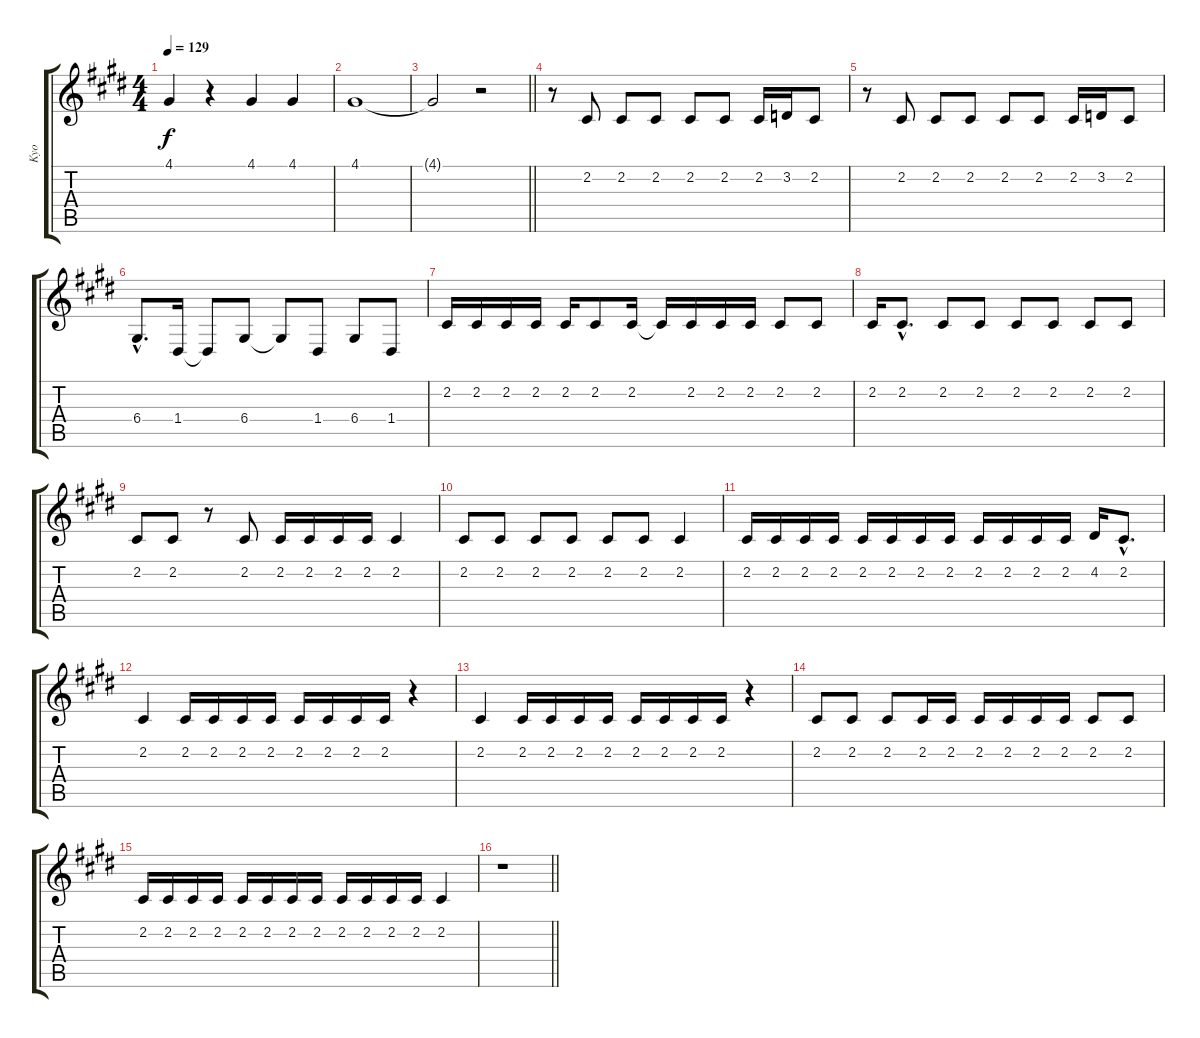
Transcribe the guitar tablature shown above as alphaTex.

\track ("Kyo" "Kyo") {instrument sopranosax}
\staff {score tabs}
\tuning (E4 B3 G3 D3 A2 E2) {hide}
\ts (4 4)
\tempo 129
\clef g2
\ks e
4.1{t}.4{dy f} r.4 4.1.4 4.1.4 |
4.1.1 |
\barLineRight lightlight
4.1{t}.2 r.2 |
r.8 2.2.8 2.2.8 2.2.8 2.2.8 2.2.8 2.2.16 3.2.16 2.2.8 |
r.8 2.2.8 2.2.8 2.2.8 2.2.8 2.2.8 2.2.16 3.2.16 2.2.8 |
6.4{hac}.8{d} 1.4.16 1.4{t}.8 6.4.8 6.4{t}.8 1.4.8 6.4.8 1.4.8 |
2.2.16 2.2.16 2.2.16 2.2.16 2.2.16 2.2.8 2.2.16 2.2{t}.16 2.2.16 2.2.16 2.2.16 2.2.8 2.2.8 |
2.2.16 2.2{hac}.8{d} 2.2.8 2.2.8 2.2.8 2.2.8 2.2.8 2.2.8 |
2.2.8 2.2.8 r.8 2.2.8 2.2.16 2.2.16 2.2.16 2.2.16 2.2.4 |
2.2.8 2.2.8 2.2.8 2.2.8 2.2.8 2.2.8 2.2.4 |
2.2.16 2.2.16 2.2.16 2.2.16 2.2.16 2.2.16 2.2.16 2.2.16 2.2.16 2.2.16 2.2.16 2.2.16 4.2.16 2.2{hac}.8{d} |
2.2.4 2.2.16 2.2.16 2.2.16 2.2.16 2.2.16 2.2.16 2.2.16 2.2.16 r.4 |
2.2.4 2.2.16 2.2.16 2.2.16 2.2.16 2.2.16 2.2.16 2.2.16 2.2.16 r.4 |
2.2.8 2.2.8 2.2.8 2.2.16 2.2.16 2.2.16 2.2.16 2.2.16 2.2.16 2.2.8 2.2.8 |
2.2.16 2.2.16 2.2.16 2.2.16 2.2.16 2.2.16 2.2.16 2.2.16 2.2.16 2.2.16 2.2.16 2.2.16 2.2.4 |
\barLineRight lightlight
r.1
